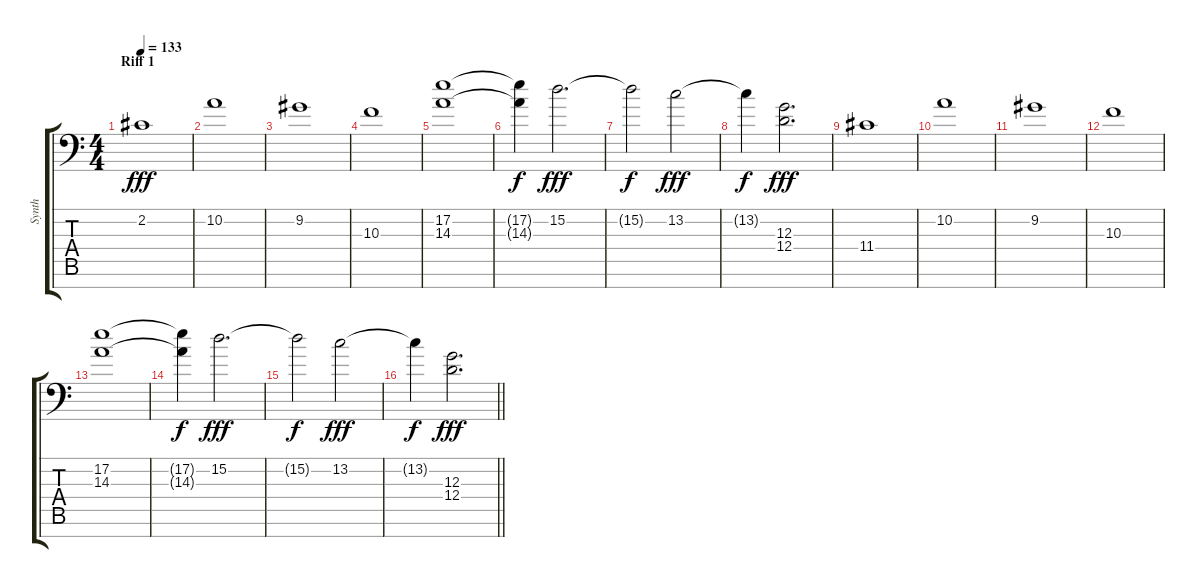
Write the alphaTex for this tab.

\track ("Synth" "Synth") {instrument fx2soundtrack}
\staff {score tabs}
\tuning (C8 B3 G3 D3 A2 E2 C-1) {hide}
\ts (4 4)
\section ("" "Riff 1")
\tempo 133
\clef f4
\ks c
2.2.1{dy fff} |
10.2.1 |
9.2.1 |
10.3.1 |
(17.2 14.3).1 |
(17.2{t} 14.3{t}).4{dy f} 15.2.2{d dy fff} |
15.2{t}.2{dy f} 13.2.2{dy fff} |
13.2{t}.4{dy f} (12.3 12.4).2{d dy fff} |
11.4.1 |
10.2.1 |
9.2.1 |
10.3.1 |
(17.2 14.3).1 |
(17.2{t} 14.3{t}).4{dy f} 15.2.2{d dy fff} |
15.2{t}.2{dy f} 13.2.2{dy fff} |
\barLineRight lightlight
13.2{t}.4{dy f} (12.3 12.4).2{d dy fff}
